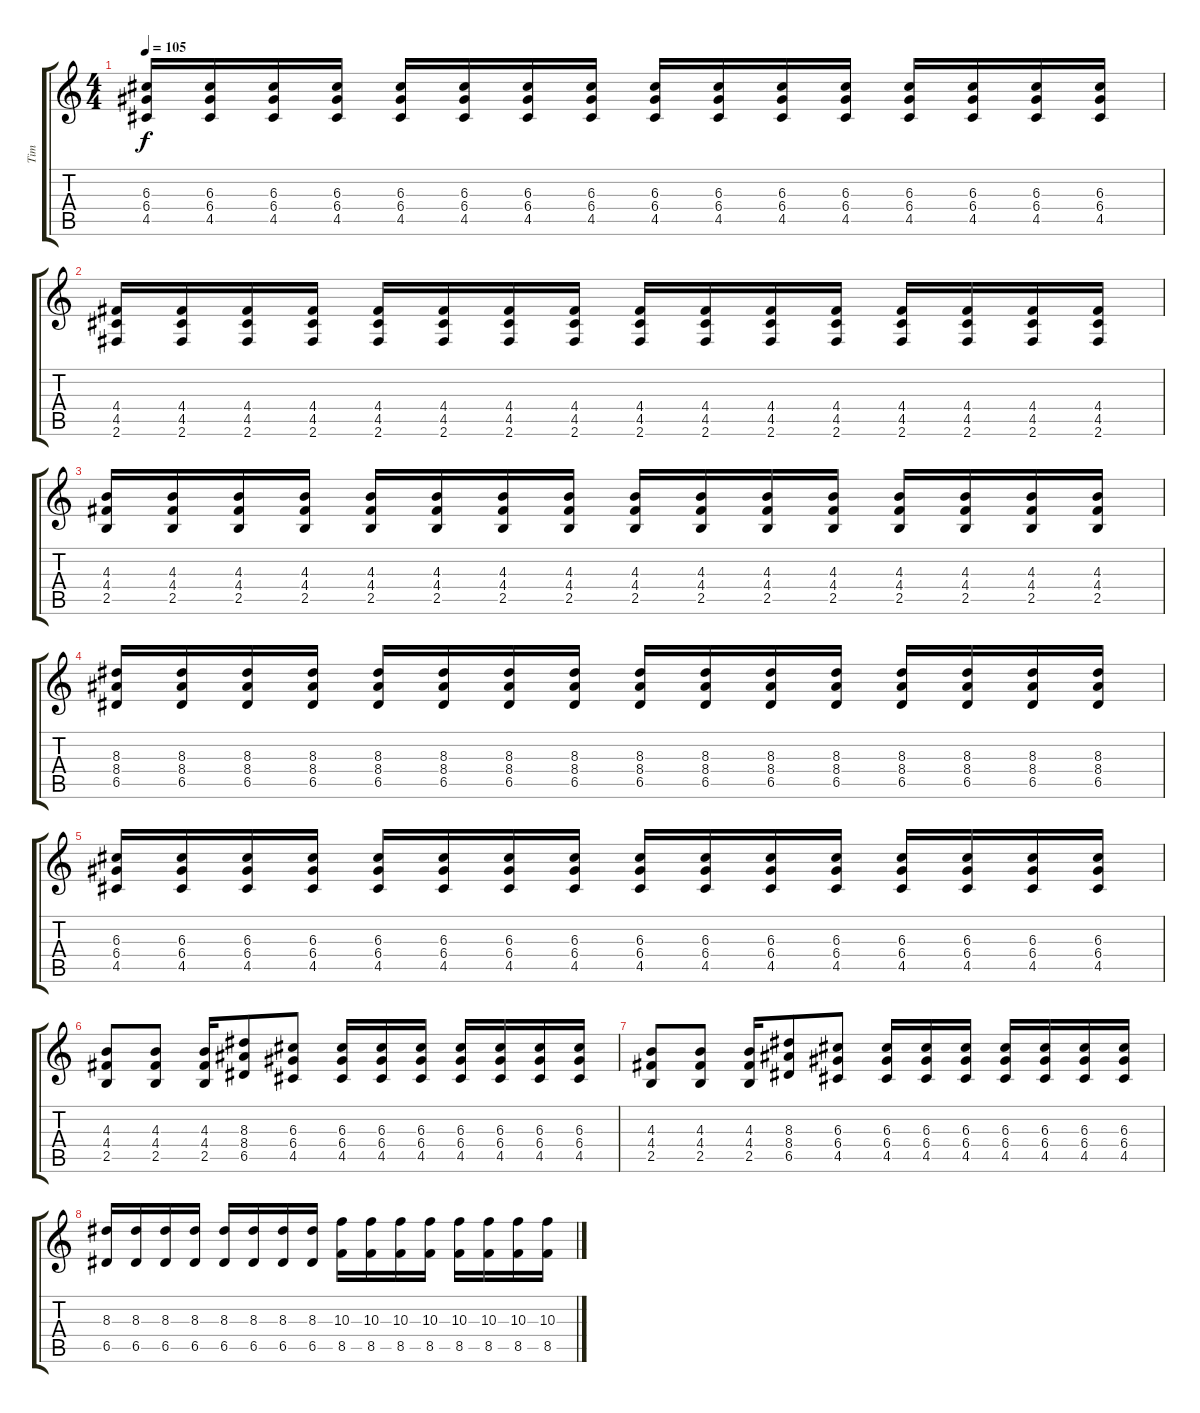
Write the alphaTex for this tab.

\track ("Tim" "Tim") {instrument overdrivenguitar}
\staff {score tabs}
\tuning (E4 B3 G3 D3 A2 E2) {hide}
\ts (4 4)
\tempo 105
\clef g2
\ks c
(6.3 6.4 4.5).16{dy f} (6.3 6.4 4.5).16 (6.3 6.4 4.5).16 (6.3 6.4 4.5).16 (6.3 6.4 4.5).16 (6.3 6.4 4.5).16 (6.3 6.4 4.5).16 (6.3 6.4 4.5).16 (6.3 6.4 4.5).16 (6.3 6.4 4.5).16 (6.3 6.4 4.5).16 (6.3 6.4 4.5).16 (6.3 6.4 4.5).16 (6.3 6.4 4.5).16 (6.3 6.4 4.5).16 (6.3 6.4 4.5).16 |
(4.4 4.5 2.6).16 (4.4 4.5 2.6).16 (4.4 4.5 2.6).16 (4.4 4.5 2.6).16 (4.4 4.5 2.6).16 (4.4 4.5 2.6).16 (4.4 4.5 2.6).16 (4.4 4.5 2.6).16 (4.4 4.5 2.6).16 (4.4 4.5 2.6).16 (4.4 4.5 2.6).16 (4.4 4.5 2.6).16 (4.4 4.5 2.6).16 (4.4 4.5 2.6).16 (4.4 4.5 2.6).16 (4.4 4.5 2.6).16 |
(4.3 4.4 2.5).16 (4.3 4.4 2.5).16 (4.3 4.4 2.5).16 (4.3 4.4 2.5).16 (4.3 4.4 2.5).16 (4.3 4.4 2.5).16 (4.3 4.4 2.5).16 (4.3 4.4 2.5).16 (4.3 4.4 2.5).16 (4.3 4.4 2.5).16 (4.3 4.4 2.5).16 (4.3 4.4 2.5).16 (4.3 4.4 2.5).16 (4.3 4.4 2.5).16 (4.3 4.4 2.5).16 (4.3 4.4 2.5).16 |
(8.3 8.4 6.5).16 (8.3 8.4 6.5).16 (8.3 8.4 6.5).16 (8.3 8.4 6.5).16 (8.3 8.4 6.5).16 (8.3 8.4 6.5).16 (8.3 8.4 6.5).16 (8.3 8.4 6.5).16 (8.3 8.4 6.5).16 (8.3 8.4 6.5).16 (8.3 8.4 6.5).16 (8.3 8.4 6.5).16 (8.3 8.4 6.5).16 (8.3 8.4 6.5).16 (8.3 8.4 6.5).16 (8.3 8.4 6.5).16 |
(6.3 6.4 4.5).16 (6.3 6.4 4.5).16 (6.3 6.4 4.5).16 (6.3 6.4 4.5).16 (6.3 6.4 4.5).16 (6.3 6.4 4.5).16 (6.3 6.4 4.5).16 (6.3 6.4 4.5).16 (6.3 6.4 4.5).16 (6.3 6.4 4.5).16 (6.3 6.4 4.5).16 (6.3 6.4 4.5).16 (6.3 6.4 4.5).16 (6.3 6.4 4.5).16 (6.3 6.4 4.5).16 (6.3 6.4 4.5).16 |
(4.3 4.4 2.5).8 (4.3 4.4 2.5).8 (4.3 4.4 2.5).16 (8.3 8.4 6.5).8 (6.3 6.4 4.5).8 (6.3 6.4 4.5).16 (6.3 6.4 4.5).16 (6.3 6.4 4.5).16 (6.3 6.4 4.5).16 (6.3 6.4 4.5).16 (6.3 6.4 4.5).16 (6.3 6.4 4.5).16 |
(4.3 4.4 2.5).8 (4.3 4.4 2.5).8 (4.3 4.4 2.5).16 (8.3 8.4 6.5).8 (6.3 6.4 4.5).8 (6.3 6.4 4.5).16 (6.3 6.4 4.5).16 (6.3 6.4 4.5).16 (6.3 6.4 4.5).16 (6.3 6.4 4.5).16 (6.3 6.4 4.5).16 (6.3 6.4 4.5).16 |
(8.3 6.5).16 (8.3 6.5).16 (8.3 6.5).16 (8.3 6.5).16 (8.3 6.5).16 (8.3 6.5).16 (8.3 6.5).16 (8.3 6.5).16 (10.3 8.5).16 (10.3 8.5).16 (10.3 8.5).16 (10.3 8.5).16 (10.3 8.5).16 (10.3 8.5).16 (10.3 8.5).16 (10.3 8.5).16
